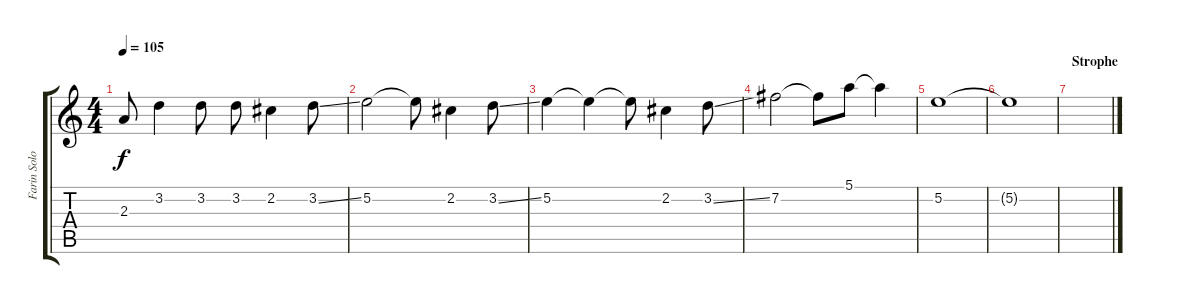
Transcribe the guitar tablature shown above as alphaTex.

\track ("Farin Solo" "Farin Solo") {instrument distortionguitar}
\staff {score tabs}
\tuning (E4 B3 G3 D3 A2 E2) {hide}
\ts (4 4)
\tempo 105
\clef g2
\ks c
2.3{t}.8{dy f} 3.2.4 3.2.8 3.2.8 2.2.4 3.2{ss}.8 |
5.2.2 5.2{t}.8 2.2.4 3.2{ss}.8 |
5.2.4 5.2{t}.4 5.2{t}.8 2.2.4 3.2{ss}.8 |
7.2.2 7.2{t}.8 5.1.8 5.1{t}.4 |
5.2.1{volume 8} |
5.2{t}.1 |
\section ("" "Strophe")
